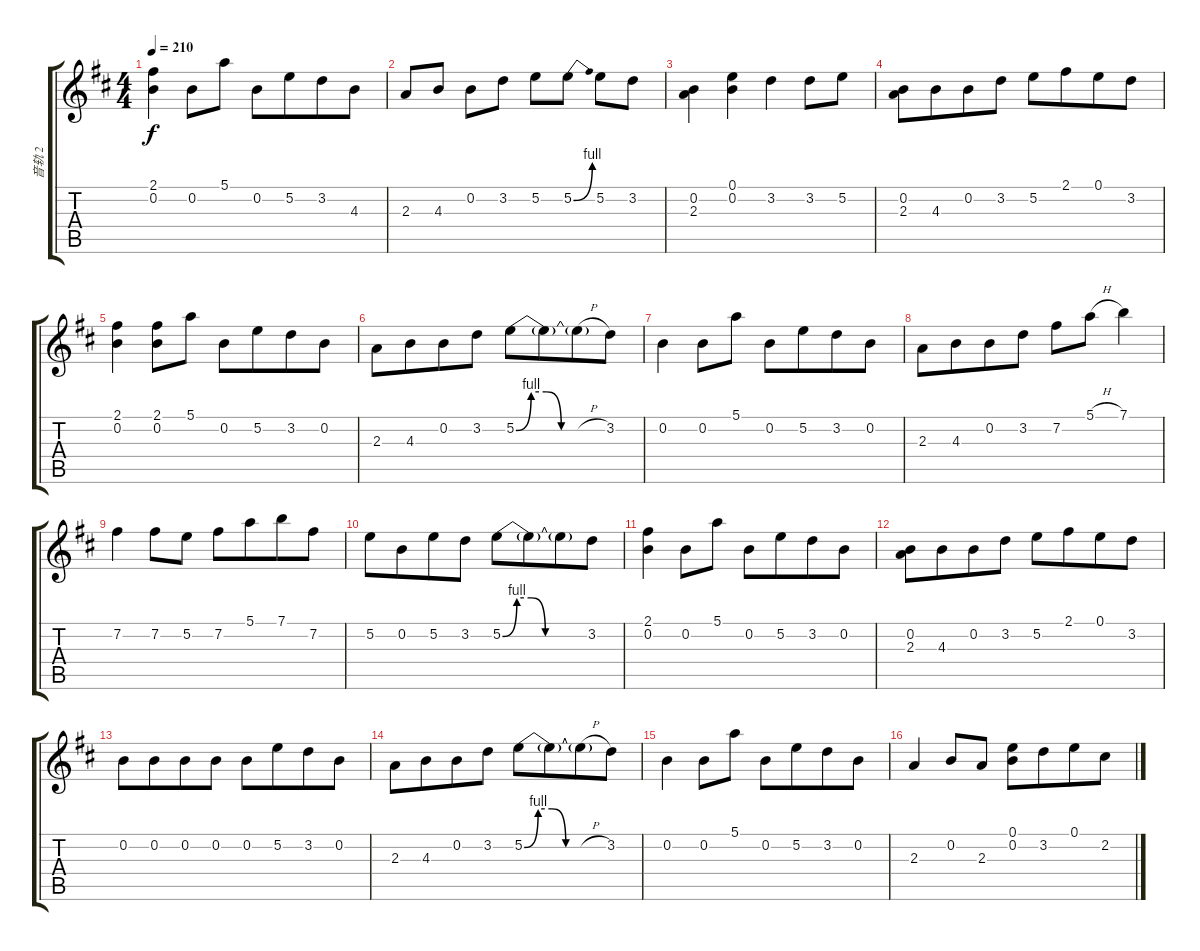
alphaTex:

\track ("音轨 2" "音轨 2") {instrument acousticguitarsteel}
\staff {score tabs}
\tuning (E4 B3 G3 D3 A2 E2) {hide}
\ts (4 4)
\tempo 210
\clef g2
\ks d
(2.1 0.2).4{dy f} 0.2.8 5.1.8 0.2.8 5.2.8{beam merge} 3.2.8 4.3.8 |
2.3.8 4.3.8 0.2.8 3.2.8 5.2.8 5.2{be (bend 0 0 60 4)}.8 5.2.8 3.2.8 |
(0.2 2.3).4{beam merge} (0.1 0.2).4 3.2.4 3.2.8 5.2.8 |
(0.2 2.3).8 4.3.8{beam merge} 0.2.8 3.2.8 5.2.8 2.1.8{beam merge} 0.1.8 3.2.8 |
(2.1 0.2).4 (2.1 0.2).8 5.1.8 0.2.8 5.2.8{beam merge} 3.2.8 0.2.8 |
2.3.8 4.3.8{beam merge} 0.2.8 3.2.8 5.2{be (custom 0 0 10 4 20 4 30 0 60 0)}.8 5.2{t}.8{beam merge} 5.2{h t}.8 3.2.8 |
0.2.4 0.2.8 5.1.8 0.2.8 5.2.8{beam merge} 3.2.8 0.2.8 |
2.3.8 4.3.8{beam merge} 0.2.8 3.2.8 7.2.8 5.1{h}.8 7.1.4 |
7.2.4 7.2.8 5.2.8 7.2.8 5.1.8{beam merge} 7.1.8 7.2.8 |
5.2.8 0.2.8{beam merge} 5.2.8 3.2.8 5.2{be (custom 0 0 10 4 20 4 30 0 60 0)}.8 5.2{t}.8{beam merge} 5.2{t}.8 3.2.8 |
(2.1 0.2).4 0.2.8 5.1.8 0.2.8 5.2.8{beam merge} 3.2.8 0.2.8 |
(0.2 2.3).8 4.3.8{beam merge} 0.2.8 3.2.8 5.2.8 2.1.8{beam merge} 0.1.8 3.2.8 |
0.2.8 0.2.8{beam merge} 0.2.8 0.2.8 0.2.8 5.2.8{beam merge} 3.2.8 0.2.8 |
2.3.8 4.3.8{beam merge} 0.2.8 3.2.8 5.2{be (custom 0 0 10 4 20 4 30 0 60 0)}.8 5.2{t}.8{beam merge} 5.2{h t}.8 3.2.8 |
0.2.4 0.2.8 5.1.8 0.2.8 5.2.8{beam merge} 3.2.8 0.2.8 |
2.3.4 0.2.8 2.3.8 (0.1 0.2).8 3.2.8{beam merge} 0.1.8 2.2.8
